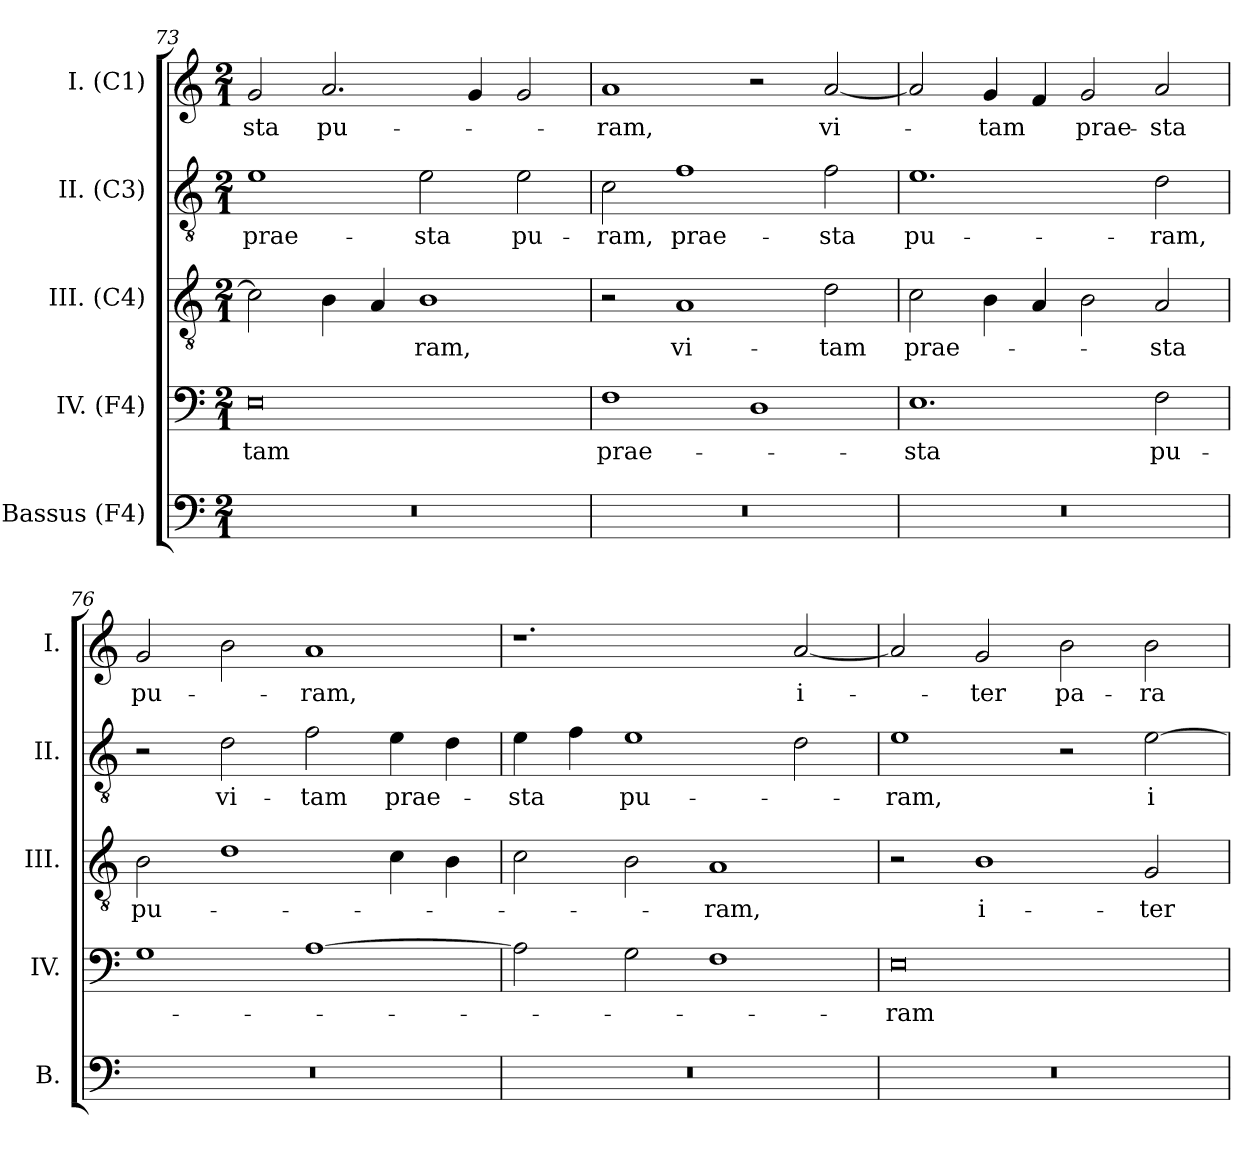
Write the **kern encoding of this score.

**kern	**kern	**text	**kern	**text	**kern	**text	**kern	**text
*part5	*part4	*part4	*part3	*part3	*part2	*part2	*part1	*part1
*staff5	*staff4	*staff4	*staff3	*staff3	*staff2	*staff2	*staff1	*staff1
*I"Bassus (F4)	*I"IV. (F4)	*	*I"III. (C4)	*	*I"II. (C3)	*	*I"I. (C1)	*
*I'B.	*I'IV.	*	*I'III.	*	*I'II.	*	*I'I.	*
*clefF4	*clefF4	*	*clefGv2	*	*clefGv2	*	*clefG2	*
*	*ITrd7c12	*	*ITrd7c12	*	*ITrd7c12	*	*	*
*k[]	*k[]	*	*k[]	*	*k[]	*	*k[]	*
*C:	*C:	*	*C:	*	*C:	*	*C:	*
*M2/1	*M2/1	*	*M2/1	*	*M2/1	*	*M2/1	*
=73	=73	=73	=73	=73	=73	=73	=73	=73
!LO:N:vis=1	!	!	!	!	!	!	!	!
!	!	!LO:LY:b:color=#000000	!	!	!	!	!	!
!	!	!	!	!	!	!LO:LY:b:color=#000000	!	!
!	!	!	!	!	!	!	!	!LO:LY:b:color=#000000
0r	0EEi	-tam	2Ci\]	.	1Ei	prae-	2gi/	-sta
!	!	!	!	!	!	!	!	!LO:LY:b:color=#000000
.	.	.	4BBi\	.	.	.	2.ai/	pu-
.	.	.	4AAi/	.	.	.	.	.
!	!	!	!	!LO:LY:b:color=#000000	!	!	!	!
!	!	!	!	!	!	!LO:LY:b:color=#000000	!	!
.	.	.	1BBi	-ram,	2Ei\	-sta	.	.
.	.	.	.	.	.	.	4gi/	.
!	!	!	!	!	!	!LO:LY:b:color=#000000	!	!
.	.	.	.	.	2Ei\	pu-	2gi/	.
!!LO:LB:g=z
=74	=74	=74	=74	=74	=74	=74	=74	=74
!LO:N:vis=1	!	!	!	!	!	!	!	!
!	!	!LO:LY:b:color=#000000	!	!	!	!	!	!
!	!	!	!	!	!	!LO:LY:b:color=#000000	!	!
!	!	!	!	!	!	!	!	!LO:LY:b:color=#000000
0r	1FFi	prae-	2r	.	2Ci\	-ram,	1ai	-ram,
!	!	!	!	!LO:LY:b:color=#000000	!	!	!	!
!	!	!	!	!	!	!LO:LY:b:color=#000000	!	!
.	.	.	1AAi	vi-	1Fi	prae-	.	.
.	1DDi	.	.	.	.	.	2r	.
!	!	!	!	!LO:LY:b:color=#000000	!	!	!	!
!	!	!	!	!	!	!LO:LY:b:color=#000000	!	!
!	!	!	!	!	!	!	!	!LO:LY:b:color=#000000
.	.	.	2Di\	-tam	2Fi\	-sta	[2ai/	vi-
=75	=75	=75	=75	=75	=75	=75	=75	=75
!LO:N:vis=1	!	!	!	!	!	!	!	!
!	!	!LO:LY:b:color=#000000	!	!	!	!	!	!
!	!	!	!	!LO:LY:b:color=#000000	!	!	!	!
!	!	!	!	!	!	!LO:LY:b:color=#000000	!	!
0r	1.EEi	-sta	2Ci\	prae-	1.Ei	pu-	2ai/]	.
!	!	!	!	!	!	!	!	!LO:LY:b:color=#000000
.	.	.	4BBi\	.	.	.	4gi/	-tam
.	.	.	4AAi/	.	.	.	4fi/	.
!	!	!	!	!	!	!	!	!LO:LY:b:color=#000000
.	.	.	2BBi\	.	.	.	2gi/	prae-
!	!	!LO:LY:b:color=#000000	!	!	!	!	!	!
!	!	!	!	!LO:LY:b:color=#000000	!	!	!	!
!	!	!	!	!	!	!LO:LY:b:color=#000000	!	!
!	!	!	!	!	!	!	!	!LO:LY:b:color=#000000
.	2FFi\	pu-	2AAi/	-sta	2Di\	-ram,	2ai/	-sta
=76	=76	=76	=76	=76	=76	=76	=76	=76
!LO:N:vis=1	!	!	!	!	!	!	!	!
!	!	!	!	!LO:LY:b:color=#000000	!	!	!	!
!	!	!	!	!	!	!	!	!LO:LY:b:color=#000000
0r	1GGi	.	2BBi\	pu-	2r	.	2gi/	pu-
!	!	!	!	!	!	!LO:LY:b:color=#000000	!	!
.	.	.	1Di	.	2Di\	vi-	2bi\	.
!	!	!	!	!	!	!LO:LY:b:color=#000000	!	!
!	!	!	!	!	!	!	!	!LO:LY:b:color=#000000
.	[1AAi	.	.	.	2Fi\	-tam	1ai	-ram,
!	!	!	!	!	!	!LO:LY:b:color=#000000	!	!
.	.	.	4Ci\	.	4Ei\	prae-	.	.
.	.	.	4BBi\	.	4Di\	.	.	.
=77	=77	=77	=77	=77	=77	=77	=77	=77
!LO:N:vis=1	!	!	!	!	!	!	!	!
!	!	!	!	!	!	!LO:LY:b:color=#000000	!	!
0r	2AAi\]	.	2Ci\	.	4Ei\	-sta	1.r	.
.	.	.	.	.	4Fi\	.	.	.
!	!	!	!	!	!	!LO:LY:b:color=#000000	!	!
.	2GGi\	.	2BBi\	.	1Ei	pu-	.	.
!	!	!	!	!LO:LY:b:color=#000000	!	!	!	!
.	1FFi	.	1AAi	-ram,	.	.	.	.
!	!	!	!	!	!	!	!	!LO:LY:b:color=#000000
.	.	.	.	.	2Di\	.	[2ai/	i-
!!LO:LB:g=z
=78	=78	=78	=78	=78	=78	=78	=78	=78
!LO:N:vis=1	!	!	!	!	!	!	!	!
!	!	!LO:LY:b:color=#000000	!	!	!	!	!	!
!	!	!	!	!	!	!LO:LY:b:color=#000000	!	!
0r	0EEi	-ram	2r	.	1Ei	-ram,	2ai/]	.
!	!	!	!	!LO:LY:b:color=#000000	!	!	!	!
!	!	!	!	!	!	!	!	!LO:LY:b:color=#000000
.	.	.	1BBi	i-	.	.	2gi/	-ter
!	!	!	!	!	!	!	!	!LO:LY:b:color=#000000
.	.	.	.	.	2r	.	2bi\	pa-
!	!	!	!	!LO:LY:b:color=#000000	!	!	!	!
!	!	!	!	!	!	!LO:LY:b:color=#000000	!	!
!	!	!	!	!	!	!	!	!LO:LY:b:color=#000000
.	.	.	2GGi/	-ter	[2Ei\	i-	2bi\	-ra
=	=	=	=	=	=	=	=	=
*-	*-	*-	*-	*-	*-	*-	*-	*-
